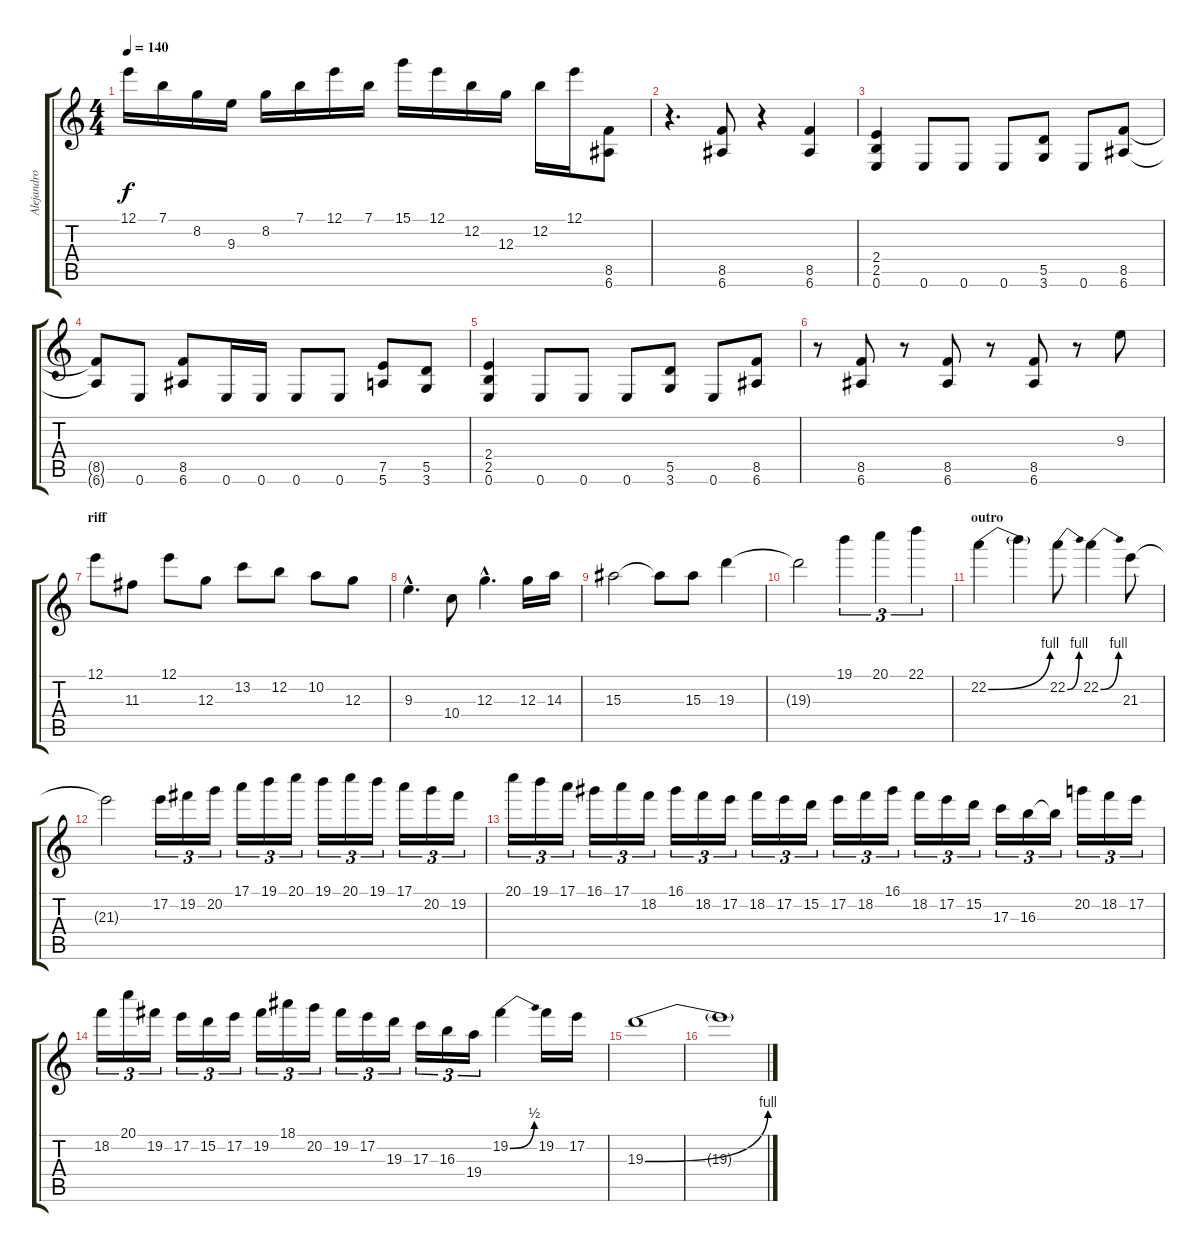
\track ("Alejandro Silva" "Alejandro ") {instrument distortionguitar}
\staff {score tabs}
\tuning (E4 B3 G3 D3 A2 E2) {hide}
\ts (4 4)
\tempo 140
\clef g2
\ks c
12.1.16{dy f} 7.1.16 8.2.16 9.3.16 8.2.16 7.1.16 12.1.16 7.1.16 15.1.16 12.1.16 12.2.16 12.3.16 12.2.16 12.1.16 (8.5 6.6).8 |
r.4{d} (8.5 6.6).8 r.4 (8.5 6.6).4 |
(2.4 2.5 0.6).4 0.6.8 0.6.8 0.6.8 (5.5 3.6).8 0.6.8 (8.5 6.6).8 |
(8.5{t} 6.6{t}).8 0.6.8 (8.5 6.6).8 0.6.16 0.6.16 0.6.8 0.6.8 (7.5 5.6).8 (5.5 3.6).8 |
(2.4 2.5 0.6).4 0.6.8 0.6.8 0.6.8 (5.5 3.6).8 0.6.8 (8.5 6.6).8 |
r.8 (8.5 6.6).8 r.8 (8.5 6.6).8 r.8 (8.5 6.6).8 r.8 9.3.8 |
\section ("" "riff")
12.1.8 11.3.8 12.1.8 12.3.8 13.2.8 12.2.8 10.2.8 12.3.8 |
9.3{hac}.4{d} 10.4.8 12.3{hac}.4{d} 12.3.16 14.3.16 |
15.3.2 15.3{t}.8 15.3.8 19.3.4 |
19.3{t}.2 19.1.4{tu (3 2)} 20.1.4{tu (3 2)} 22.1.4{tu (3 2)} |
\section ("" "outro")
22.2{be (bend 0 0 60 4)}.4 22.2{t}.4 22.2{be (bend 0 0 60 4)}.8 22.2{be (bend 0 0 60 4)}.4 21.3.8 |
21.3{t}.2 17.2.16{tu (3 2)} 19.2.16{tu (3 2)} 20.2.16{tu (3 2)} 17.1.16{tu (3 2)} 19.1.16{tu (3 2)} 20.1.16{tu (3 2)} 19.1.16{tu (3 2)} 20.1.16{tu (3 2)} 19.1.16{tu (3 2)} 17.1.16{tu (3 2)} 20.2.16{tu (3 2)} 19.2.16{tu (3 2)} |
20.1.16{tu (3 2)} 19.1.16{tu (3 2)} 17.1.16{tu (3 2)} 16.1.16{tu (3 2)} 17.1.16{tu (3 2)} 18.2.16{tu (3 2)} 16.1.16{tu (3 2)} 18.2.16{tu (3 2)} 17.2.16{tu (3 2)} 18.2.16{tu (3 2)} 17.2.16{tu (3 2)} 15.2.16{tu (3 2)} 17.2.16{tu (3 2)} 18.2.16{tu (3 2)} 16.1.16{tu (3 2)} 18.2.16{tu (3 2)} 17.2.16{tu (3 2)} 15.2.16{tu (3 2)} 17.3.16{tu (3 2)} 16.3.16{tu (3 2)} 16.3{t}.16{tu (3 2)} 20.2.16{tu (3 2)} 18.2.16{tu (3 2)} 17.2.16{tu (3 2)} |
18.2.16{tu (3 2)} 20.1.16{tu (3 2)} 19.2.16{tu (3 2)} 17.2.16{tu (3 2)} 15.2.16{tu (3 2)} 17.2.16{tu (3 2)} 19.2.16{tu (3 2)} 18.1.16{tu (3 2)} 20.2.16{tu (3 2)} 19.2.16{tu (3 2)} 17.2.16{tu (3 2)} 19.3.16{tu (3 2)} 17.3.16{tu (3 2)} 16.3.16{tu (3 2)} 19.4.16{tu (3 2)} 19.2{be (bend 0 0 60 2)}.4 19.2.16 17.2.16 |
19.3{be (bend 0 0 60 4)}.1 |
19.3{t}.1
